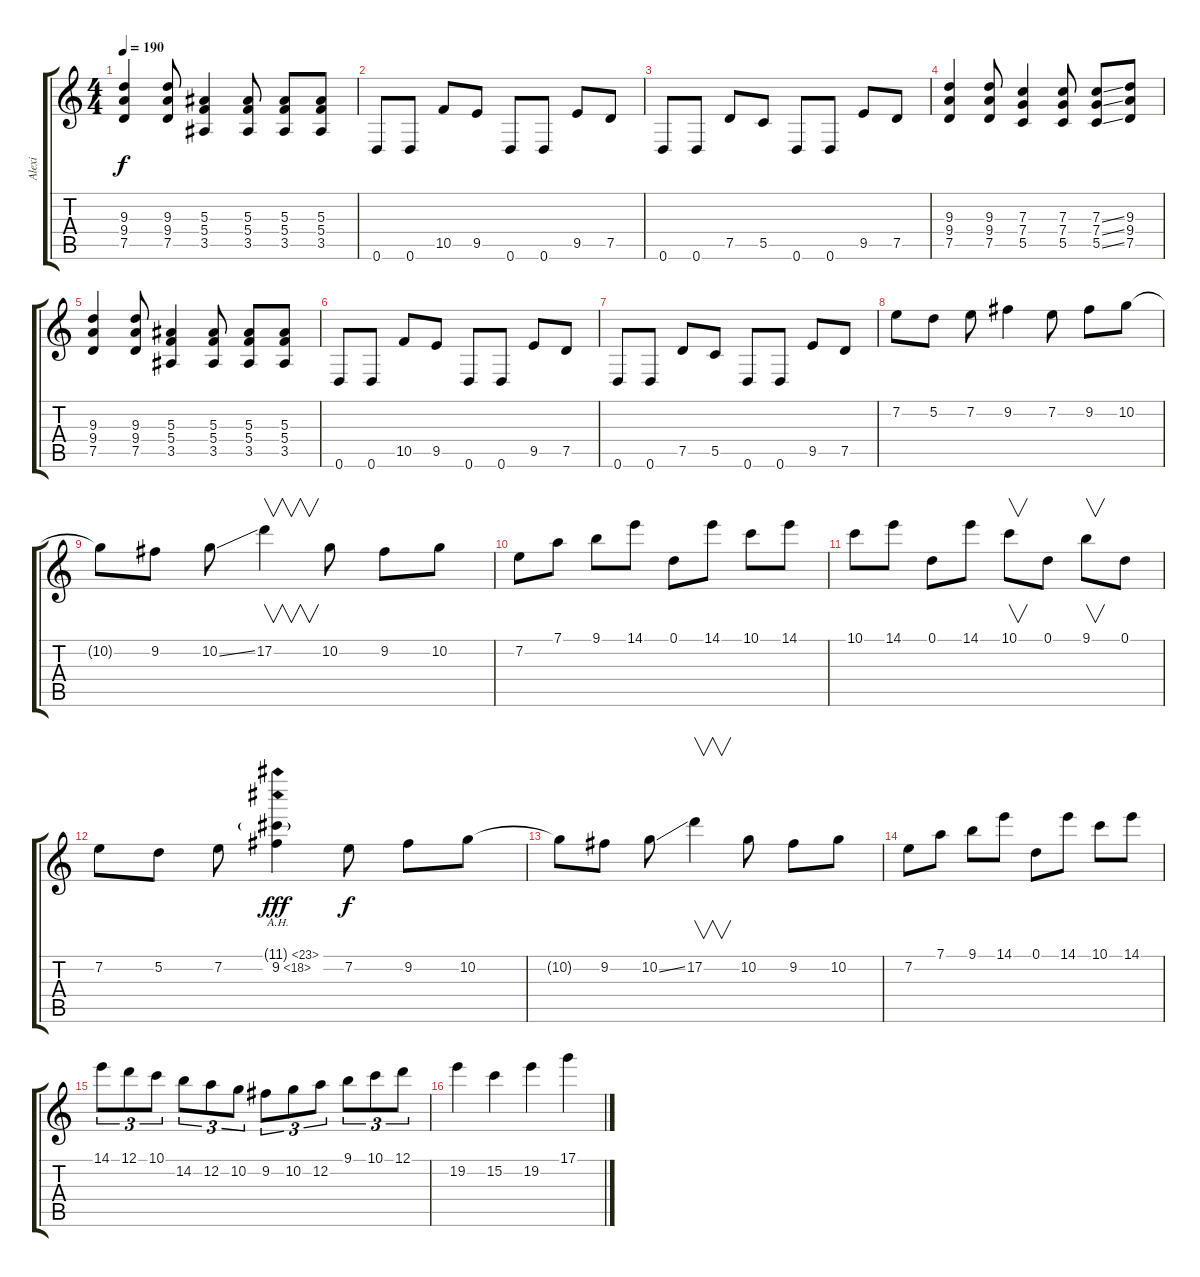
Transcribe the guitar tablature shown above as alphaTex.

\track ("Alexi" "Alexi") {instrument overdrivenguitar}
\staff {score tabs}
\tuning (D4 A3 F3 C3 G2 D2) {hide}
\ts (4 4)
\tempo 190
\clef g2
\ks c
(9.3 9.4 7.5).4{dy f} (9.3 9.4 7.5).8 (5.3 5.4 3.5).4 (5.3 5.4 3.5).8 (5.3 5.4 3.5).8 (5.3 5.4 3.5).8 |
0.6.8 0.6.8 10.5.8 9.5.8 0.6.8 0.6.8 9.5.8 7.5.8 |
0.6.8 0.6.8 7.5.8 5.5.8 0.6.8 0.6.8 9.5.8 7.5.8 |
(9.3 9.4 7.5).4 (9.3 9.4 7.5).8 (7.3 7.4 5.5).4 (7.3 7.4 5.5).8 (7.3{ss} 7.4{ss} 5.5{ss}).8 (9.3 9.4 7.5).8 |
(9.3 9.4 7.5).4 (9.3 9.4 7.5).8 (5.3 5.4 3.5).4 (5.3 5.4 3.5).8 (5.3 5.4 3.5).8 (5.3 5.4 3.5).8 |
0.6.8 0.6.8 10.5.8 9.5.8 0.6.8 0.6.8 9.5.8 7.5.8 |
0.6.8 0.6.8 7.5.8 5.5.8 0.6.8 0.6.8 9.5.8 7.5.8 |
7.2.8 5.2.8 7.2.8 9.2.4 7.2.8 9.2.8 10.2.8 |
10.2{t}.8 9.2.8 10.2{ss}.8 17.2.4{v} 10.2.8 9.2.8 10.2.8 |
7.2.8 7.1.8 9.1.8 14.1.8 0.1.8 14.1.8 10.1.8 14.1.8 |
10.1.8 14.1.8 0.1.8 14.1.8 10.1.8{v} 0.1.8 9.1.8{v} 0.1.8 |
7.2.8 5.2.8 7.2.8 (11.1{ah 12 g} 9.2{ah 9}).4{dy fff} 7.2.8{dy f} 9.2.8 10.2.8 |
10.2{t}.8 9.2.8 10.2{ss}.8 17.2.4{v} 10.2.8 9.2.8 10.2.8 |
7.2.8 7.1.8 9.1.8 14.1.8 0.1.8 14.1.8 10.1.8 14.1.8 |
14.1.8{tu (3 2)} 12.1.8{tu (3 2)} 10.1.8{tu (3 2)} 14.2.8{tu (3 2)} 12.2.8{tu (3 2)} 10.2.8{tu (3 2)} 9.2.8{tu (3 2)} 10.2.8{tu (3 2)} 12.2.8{tu (3 2)} 9.1.8{tu (3 2)} 10.1.8{tu (3 2)} 12.1.8{tu (3 2)} |
19.2.4 15.2.4 19.2.4 17.1.4
